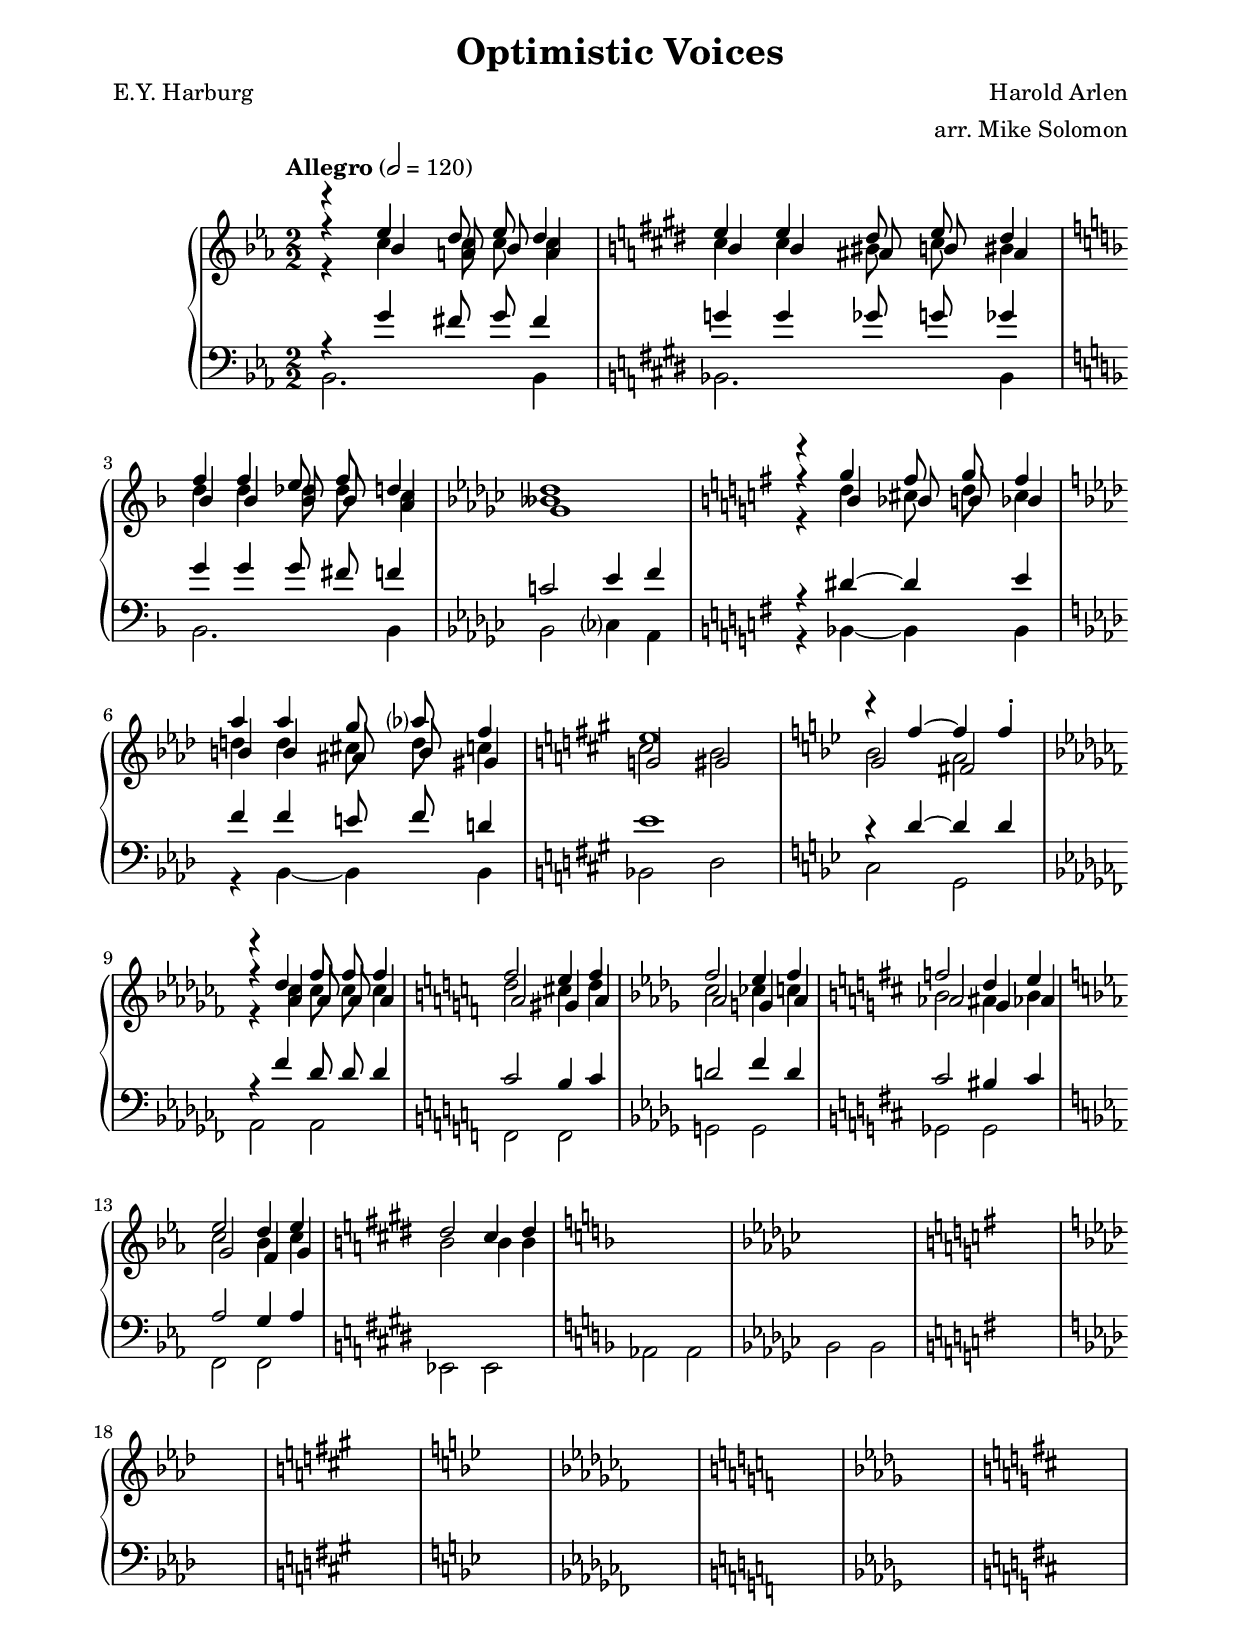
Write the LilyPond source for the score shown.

\version "2.17.0"
\include "defs-devel.ly"
\paper {
  footnote-separator-markup = \markup { \column { " "\override #`(span-factor . 1/5) { \draw-hline } }}
  footnote-padding = 5\mm
  top-system-spacing = #'((basic-distance . 1) (minimum-distance . 0) (padding . 1) (stretchability . 40))
  bottom-system-spacing = #'((basic-distance . 1) (minimum-distance . 0) (padding . 1) (stretchability . 50))
  ragged-right = ##f
  left-margin = 0.75\in
  right-margin = 0.75\in
  top-margin = 0.5\in
  bottom-margin = 0.6\in
  ragged-last-bottom = ##f
  %max-systems-per-page = #2
}

#(ly:set-option 'point-and-click #f)

MyRed = \Red
MyBlack = \Black
myred = \once \override NoteHead.color = #red
myblack = \revert NoteHead.color
%MyRed = \revert NoteHead.color
%MyBlack = \revert NoteHead.color
%myred = \revert NoteHead.color
%myblack = \revert NoteHead.color

agogic = #(make-articulation "downbow")

\header {
  title = "Optimistic Voices"
  %subtitle = \markup { for Ahti Sonninen }
  composer = "Harold Arlen"
  poet = "E.Y. Harburg"
  arranger = "arr. Mike Solomon"
}

nothing = {}

marks = {
  \time 2/2
  \tempo "Allegro" 2=120
  \key ees \major
  s1 |
  \key e \major
  s1 |
  \key f \major
  s1 |
  \key ges \major
  s1 |
  \key g \major
  s1 |
  \key aes \major
  s1 |
  \key a \major
  s1 |
  \key bes \major
  s1 |
  \key ces \major
  s1 |
  \key c \major
  s1 |
  \key des \major
  s1 |
  \key d \major
  s1 |
  \key ees \major
  s1 |
  \key e \major
  s1 |
  \key f \major
  s1 |
  \key ges \major
  s1 |
  \key g \major
  s1 |
  \key aes \major
  s1 |
  \key a \major
  s1 |
  \key bes \major
  s1 |
  \key ces \major
  s1 |
  \key c \major
  s1 |
  \key des \major
  s1 |
  \key d \major
  s1 |
}

prefatoryMatter = {
  #(set-accidental-style 'modern-cautionary)
}

soprano = \relative c'' { \autoBeamOff
  \prefatoryMatter
  r4 ees d8 ees d4 |
  e e dis8 e dis4 |
  f f e8 f d4 |
  des1 |
  r4 g fis8 g fis4 |
  aes aes g8 aes f4 |
  e1 |
  r4 f ~ f f-. |
  r4 des fes8 fes fes4 |
  f2 e4 f |
  f2 ees4 f |
  f2 d4 e |
  ees2 d4 ees |
  dis2 cis4 dis |
}

sopranoWords = \lyricmode {
}

mezzo = \relative c'' { \autoBeamOff
  \prefatoryMatter
  r4 c c8 c c4 |
  cis cis bis8 cis bis4 |
  d d des8 des c4 |
  beses1 |
  r4 d cis8 d cis4 |
  d d cis8 d c4 |
  cis2 b |
  bes a |
  %r4 d4 ~ d d-. |
  r4 ces ces8 ces ces4 |
  d2 cis4 d |
  c2 ces4 c |
  b2 ais4 b |
  c2 bes4 c |
  b2 b4 b4 |
}

mezzoWords = \lyricmode {
}

alto = \relative c'' { \autoBeamOff
  \prefatoryMatter
  r4 bes a8 bes a4 |
  b b ais8 b ais4 |
  bes bes bes8 bes a4 |
  ges1 |
  r4 b bes8 b bes4 |
  b b ais8 b gis4 |
  g2 gis |
  g fis |
  r4 aes4 aes8 aes aes4 |
  a2 gis4 a |
  aes2 g4 aes |
  aes2 g4 aes |
  g2 f4 g |
}

altoWords = \lyricmode {
}
%e b' d g
tenor = \relative c'' {
  \autoBeamOff
  \prefatoryMatter
  \clef "treble_8"
  r4 g fis8 g fis4 |
  g g ges8 g ges4 |
  g g g8 fis f4 |
  c2 ees4 f |
  r dis ~ dis e |
  f f e8 f d4 |
  e1 |
  r4 d ~ d d |
  r4 fes4 des8 des des4 |
  c2 b4 c |
  d2 f4 d |
  cis2 bis4 cis |
  aes2 g4 aes |
}

tenorWords = \lyricmode {
}

bass = \relative c {
  \autoBeamOff
  \prefatoryMatter
  \clef bass
  bes2. bes4 |
  bes2. bes4 |
  bes2. bes4 |
  bes2 ces4 aes |
  r4 bes ~ bes bes |
  r4 bes ~ bes bes |
  bes2 d |
  c g |
  aes2 aes
  f f |
  g2 g |
  ges ges |
  f f |
  ees ees |
  aes aes |
  bes bes |
}

bassWords = \lyricmode {
}
%{
%%% SCORE
#(set-global-staff-size 16)

\score {
  \new ChoirStaff <<
    \new Staff \with { instrumentName = \bitchName %shortInstrumentName = #"M."
} <<
      \new Voice = "soprano" { << { \numericTimeSignature
        \soprano
      } {
        \marks
      } {
        \nothing
      }>> }
      \new Lyrics \lyricsto "soprano" {
        \sopranoWords
      }
    >>
    \new Staff \with { instrumentName = \dortyName %shortInstrumentName = #"E."
} <<
      \new Voice = "mezzo" { << { \numericTimeSignature
        \mezzo
      } {
        \marks
      } >> }
      \new Lyrics \lyricsto "mezzo" {
        \mezzoWords
      }
    >>
    \new Staff \with { instrumentName = \ttoName %shortInstrumentName = #"Mk."
} <<
      \new Voice = "alto" { << { \numericTimeSignature
        \alto
      } {
        \marks
      } >> }
      \new Lyrics \lyricsto "alto" {
        \altoWords
      }
    >>
    \new Staff \with { instrumentName = \fakbydName %shortInstrumentName = #"R."
} <<
      \new Voice = "tenor" { << { \numericTimeSignature
        \tenor
      } {
        \marks
      } >> }
      \new Lyrics \lyricsto "tenor" {
        \tenorWords
      }
    >>
    \new Staff \with { instrumentName = \wysrName %shortInstrumentName = #"P." %\markup { \concat { E \super u . } }
} <<
      \new Voice = "bass" { << { \numericTimeSignature
        \bass
      } {
        \marks
      } >> }
      \new Lyrics \lyricsto "bass" {
        \bassWords
      }
    >>
  >>
  \layout {
    \context {
      \Voice
      \override TextScript #'layer = #6
      \override NoteHead #'layer = #7
      \override Glissando #'breakable = ##t
      \override TupletNumber #'breakable = ##t
      \override TupletBracket #'breakable = ##t
      \override DynamicLineSpanner #'direction = #UP
      %\override Slur #'direction = #UP
      \remove "Forbid_line_break_engraver"
    }
    \context {
      \Staff
      %\consists "Metronome_mark_engraver"
      \override TimeSignature #'style = #'numbered
      \override StaffSymbol #'layer = #4
      \override TimeSignature #'layer = #3
      \override TimeSignature #'whiteout = ##t
    }
    \context {
      \Lyrics
      %\override LyricText #'whiteout = ##t
      \override LyricText #'layer = #6
    }
    \context {
      \Score
      %\remove "Metronome_mark_engraver"
      \override NonMusicalPaperColumn #'allow-loose-spacing = ##f
    }
  }
}

%}
%%% piano redux
#(set-global-staff-size 20)

\score {
  \new PianoStaff <<
    \new Staff <<
      \new Voice = "1" { \voiceOne << \soprano \marks >> }
      \new Voice = "2" { \voiceTwo \mezzo }
      \new Voice = "3" { \voiceThree \alto }
    >>
    \new Staff <<
      \new Voice = "4" { \voiceOne << \tenor \marks >> }
      \new Voice = "5" { \voiceTwo \bass }
    >>
  >>
  \layout {
    \context {
      \Voice
      \override TextScript #'layer = #6
      \override NoteHead #'layer = #7
      \override Glissando #'breakable = ##t
      \override TupletNumber #'breakable = ##t
      \override TupletBracket #'breakable = ##t
      \remove "Forbid_line_break_engraver"
    }
    \context {
      \Staff
      %\consists "Metronome_mark_engraver"
      \override TimeSignature #'style = #'numbered
      \override StaffSymbol #'layer = #4
      \override TimeSignature #'layer = #3
      \override TimeSignature #'whiteout = ##t
    }
    \context {
      \Lyrics
      %\override LyricText #'whiteout = ##t
      \override LyricText #'layer = #6
    }
    \context {
      \Score
      %\remove "Metronome_mark_engraver"
      \override NonMusicalPaperColumn #'allow-loose-spacing = ##f
    }
  }
}
%%% MIDI

\score {
  \new ChoirStaff <<
    \new Staff \with { instrumentName = \bitchName %shortInstrumentName = #"M."
} <<
      \new Voice = "soprano" { << { \numericTimeSignature
        \soprano
      } {
        \marks
      } >> }
      \new Lyrics \lyricsto "soprano" {
        \sopranoWords
      }
    >>
    \new Staff \with { instrumentName = \dortyName %shortInstrumentName = #"E."
} <<
      \new Voice = "mezzo" { \numericTimeSignature
        \mezzo
      }
      \new Lyrics \lyricsto "mezzo" {
        \mezzoWords
      }
    >>
    \new Staff \with { instrumentName = \ttoName %shortInstrumentName = #"Mk."
} <<
      \new Voice = "alto" { \numericTimeSignature
        \alto
      }
      \new Lyrics \lyricsto "alto" {
        \altoWords
      }
    >>
    \new Staff \with { instrumentName = \fakbydName %shortInstrumentName = #"R."
} <<
      \new Voice = "tenor" { \numericTimeSignature
        \tenor
      }
      \new Lyrics \lyricsto "tenor" {
        \tenorWords
      }
    >>
    \new Staff \with { instrumentName = \wysrName %shortInstrumentName = #"P." %\markup { \concat { E \super u . } }
} <<
      \new Voice = "bass" { \numericTimeSignature
        \bass
      }
      \new Lyrics \lyricsto "bass" {
        \bassWords
      }
    >>
  >>
  \midi {}
}
